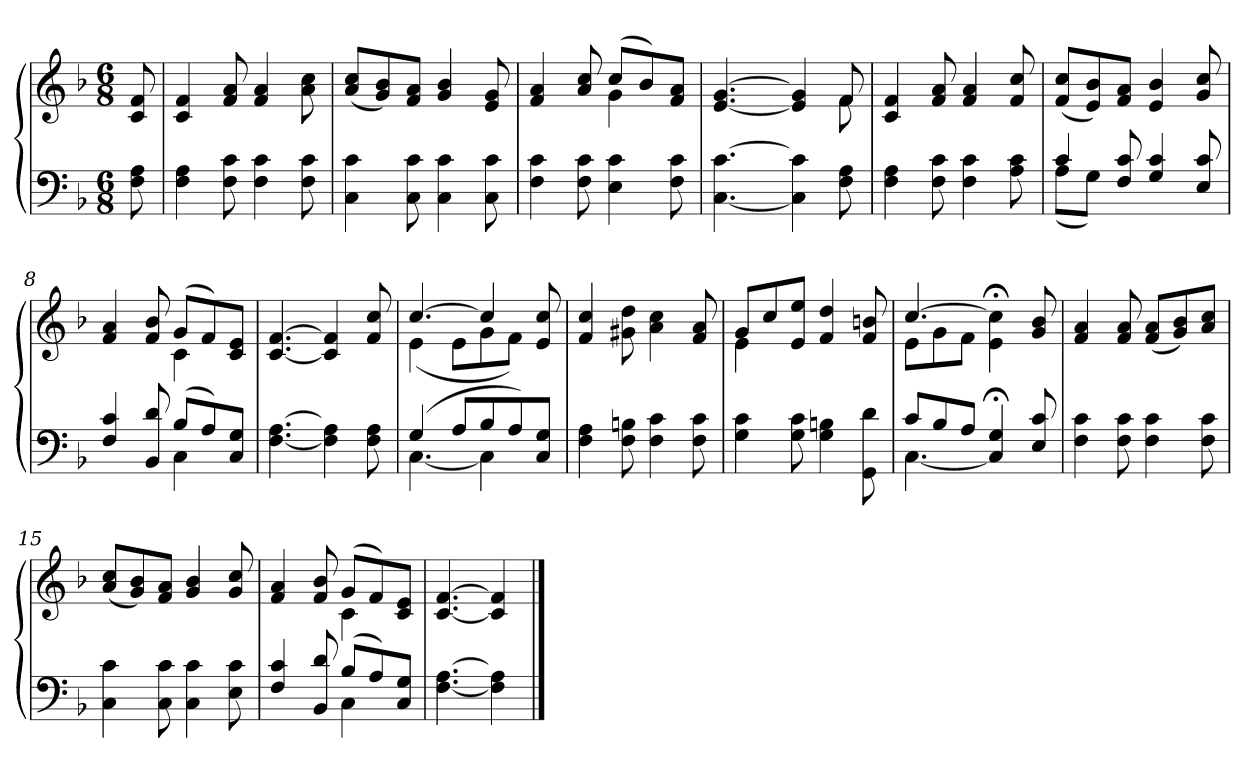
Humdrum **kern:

**kern	**kern
*part2	*part1
*staff2	*staff1
*clefF4	*clefG2
*k[b-]	*k[b-]
*F:	*F:
*M6/8	*M6/8
*MM100	*MM100
=1	=1
8F\ 8A\	8c/ 8f/
=2	=2
4F\ 4A\	4c/ 4f/
8F\ 8c\	8f/ 8a/
4F\ 4c\	4f/ 4a/
8F\ 8c\	8a\ 8cc\
=3	=3
4C\ 4c\	(<8a/ 8cc/L
.	8g/ 8b-/)
8C\ 8c\	8f/ 8a/J
4C\ 4c\	4g/ 4b-/
8C\ 8c\	8e/ 8g/
=4	=4
*	*^
4F\ 4c\	4f/ 4a/	4.ryy
8F\ 8c\	8a/ 8cc/	.
4E\ 4c\	(>8cc/L	4g\
.	8b-/)	.
8F\ 8c\	8f/ 8a/J	8ryy
=5	=5	=5
[4.C\ [4.c\	[4.e/ [4.g/	8ryy
*	*v	*v
4C\] 4c\]	4e/] 4g/]
*	*^
8F\ 8A\	8f/	8f\
*	*v	*v
=6	=6
4F\ 4A\	4c/ 4f/
8F\ 8c\	8f/ 8a/
4F\ 4c\	4f/ 4a/
8A\ 8c\	8f/ 8cc/
=7	=7
*^	*
4c/	(<8A\L	(<8f/ 8cc/L
.	8G\J)	8e/ 8b-/)
8F/ 8c/	2ryy	8f/ 8a/J
4G/ 4c/	.	4e/ 4b-/
8E/ 8c/	.	8g/ 8cc/
=8	=8	=8
*	*	*^
4F/ 4c/	4.ryy	4f/ 4a/	4.ryy
8BB-/ 8d/	.	8f/ 8b-/	.
(>8B-/L	4C\	(>8g/L	4c\
8A/)	.	8f/)	.
8C/ 8G/J	8ryy	8c/ 8e/J	8ryy
*v	*v	*	*
*	*v	*v
!!LO:LB:g=z
=9	=9
[4.F\ [4.A\	[4.c/ [4.f/
4F\] 4A\]	4c/] 4f/]
8F\ 8A\	8f/ 8cc/
=10	=10
*^	*^
(>4G/	[4.C\	[4.cc/	(<4e\
8A/L	.	.	8e\L
8B-/	4C\]	4cc/]	8g\
8A/)	.	.	8f\J)
8C/ 8G/J	8ryy	8e/ 8cc/	8ryy
*v	*v	*	*
*	*v	*v
=11	=11
4F\ 4A\	4f/ 4cc/
8F\ 8Bn\	8g#X\ 8dd\
4F\ 4c\	4a\ 4cc\
8F\ 8c\	8f/ 8a/
=12	=12
*	*^
4G\ 4c\	8g/L	4e\
.	8cc/	.
8G\ 8c\	8e/ 8ee/J	2ryy
4G\ 4Bn\	4f/ 4dd/	.
8GG\ 8d\	8f/ 8bn/	.
=13	=13	=13
*^	*	*
8c/L	[4.C\	[4.cc/	8e\L
8B-/	.	.	8g\
8A/J	.	.	8f\J
4C/];< 4G/;<	4.ryy	4e\;< 4cc\];<	4.ryy
8E/ 8c/	.	8g/ 8b-/	.
*v	*v	*	*
*	*v	*v
=14	=14
4F\ 4c\	4f/ 4a/
8F\ 8c\	8f/ 8a/
4F\ 4c\	(<8f/ 8a/L
.	8g/ 8b-/)
8F\ 8c\	8a/ 8cc/J
=15	=15
4C\ 4c\	(<8a/ 8cc/L
.	8g/ 8b-/)
8C\ 8c\	8f/ 8a/J
4C\ 4c\	4g/ 4b-/
8E\ 8c\	8g/ 8cc/
!!LO:LB:g=z
=16	=16
*^	*^
4F/ 4c/	4.ryy	4f/ 4a/	4.ryy
8BB-/ 8d/	.	8f/ 8b-/	.
(>8B-/L	4C\	(>8g/L	4c\
8A/)	.	8f/)	.
8C/ 8G/J	8ryy	8c/ 8e/J	8ryy
*v	*v	*	*
*	*v	*v
=17	=17
[4.F\ [4.A\	[4.c/ [4.f/
4F\] 4A\]	4c/] 4f/]
==	==
*-	*-
